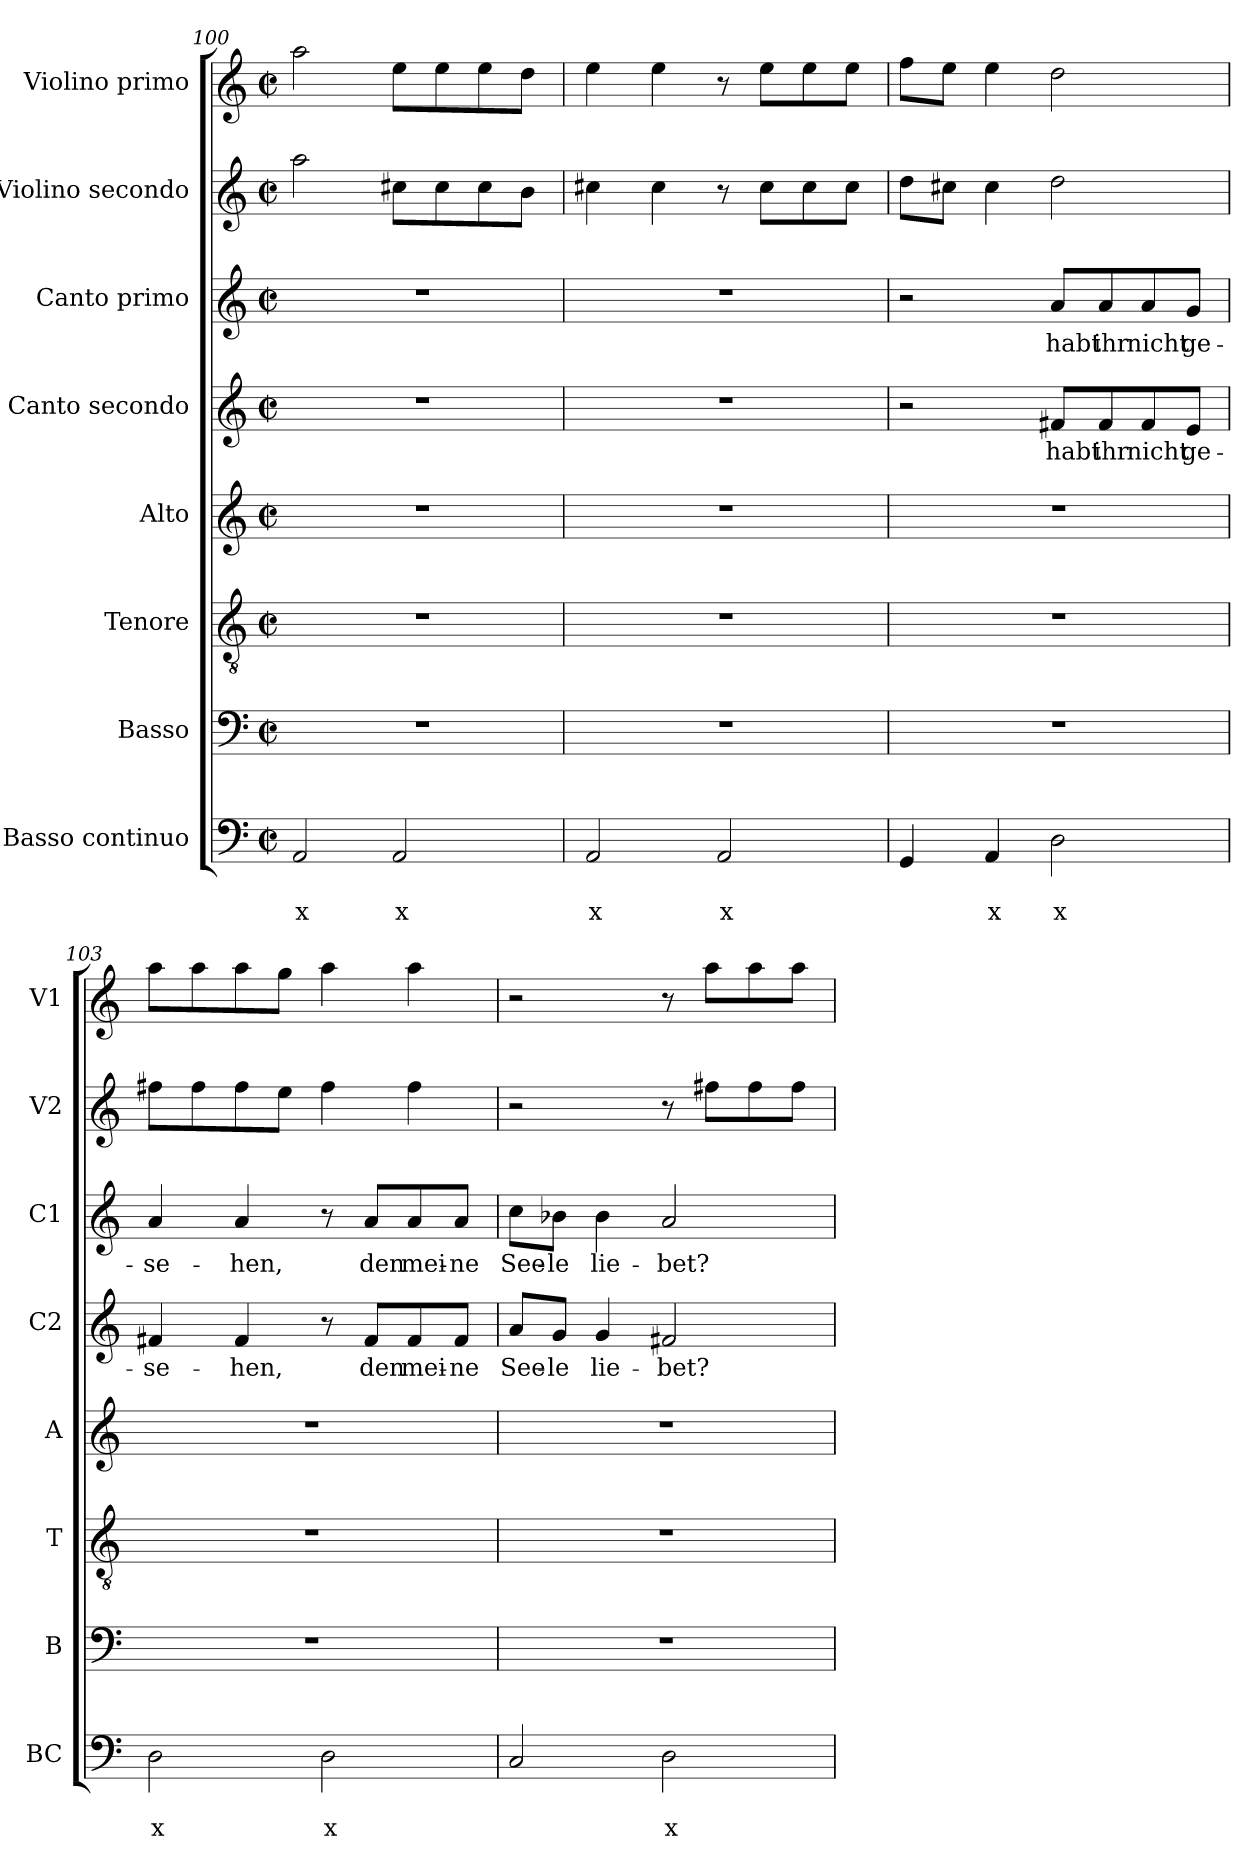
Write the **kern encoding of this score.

**kern	**text	**text	**kern	**kern	**kern	**kern	**text	**kern	**text	**kern	**kern
*part8	*part8	*part8	*part7	*part6	*part5	*part4	*part4	*part3	*part3	*part2	*part1
*staff8	*staff8	*staff8	*staff7	*staff6	*staff5	*staff4	*staff4	*staff3	*staff3	*staff2	*staff1
*I"Basso continuo	*	*	*I"Basso	*I"Tenore	*I"Alto	*I"Canto secondo	*	*I"Canto primo	*	*I"Violino secondo	*I"Violino primo
*I'BC	*	*	*I'B	*I'T	*I'A	*I'C2	*	*I'C1	*	*I'V2	*I'V1
!!LO:LB:g=z
*clefF4	*	*	*clefF4	*clefGv2	*clefG2	*clefG2	*	*clefG2	*	*clefG2	*clefG2
*k[]	*	*	*k[]	*k[]	*k[]	*k[]	*	*k[]	*	*k[]	*k[]
*C:	*	*	*C:	*C:	*C:	*C:	*	*C:	*	*C:	*C:
*M2/2	*	*	*M2/2	*M2/2	*M2/2	*M2/2	*	*M2/2	*	*M2/2	*M2/2
*met(c|)	*	*	*met(c|)	*met(c|)	*met(c|)	*met(c|)	*	*met(c|)	*	*met(c|)	*met(c|)
=100	=100	=100	=100	=100	=100	=100	=100	=100	=100	=100	=100
!	!	!LO:LY:b	!	!	!	!	!	!	!	!	!
2AA/	.	x	1r	1r	1r	1r	.	1r	.	2aa\	2aa\
!	!	!LO:LY:b	!	!	!	!	!	!	!	!	!
2AA/	.	x	.	.	.	.	.	.	.	8cc#X\L	8ee\L
.	.	.	.	.	.	.	.	.	.	8cc#\	8ee\
.	.	.	.	.	.	.	.	.	.	8cc#\	8ee\
.	.	.	.	.	.	.	.	.	.	8b\J	8dd\J
=101	=101	=101	=101	=101	=101	=101	=101	=101	=101	=101	=101
!	!	!LO:LY:b	!	!	!	!	!	!	!	!	!
2AA/	.	x	1r	1r	1r	1r	.	1r	.	4cc#X\	4ee\
.	.	.	.	.	.	.	.	.	.	4cc#\	4ee\
!	!	!LO:LY:b	!	!	!	!	!	!	!	!	!
2AA/	.	x	.	.	.	.	.	.	.	8r	8r
.	.	.	.	.	.	.	.	.	.	8cc#\L	8ee\L
.	.	.	.	.	.	.	.	.	.	8cc#\	8ee\
.	.	.	.	.	.	.	.	.	.	8cc#\J	8ee\J
=102	=102	=102	=102	=102	=102	=102	=102	=102	=102	=102	=102
4GG/	.	.	1r	1r	1r	2r	.	2r	.	8dd\L	8ff\L
.	.	.	.	.	.	.	.	.	.	8cc#X\J	8ee\J
!	!	!LO:LY:b	!	!	!	!	!	!	!	!	!
4AA/	.	x	.	.	.	.	.	.	.	4cc#\	4ee\
!	!	!LO:LY:b	!	!	!	!	!LO:LY:b	!	!LO:LY:b	!	!
2D\	.	x	.	.	.	8f#X/L	habt	8a/L	habt	2dd\	2dd\
!	!	!	!	!	!	!	!LO:LY:b	!	!LO:LY:b	!	!
.	.	.	.	.	.	8f#/	ihr	8a/	ihr	.	.
!	!	!	!	!	!	!	!LO:LY:b	!	!LO:LY:b	!	!
.	.	.	.	.	.	8f#/	nicht	8a/	nicht	.	.
!	!	!	!	!	!	!	!LO:LY:b	!	!LO:LY:b	!	!
.	.	.	.	.	.	8e/J	ge-	8g/J	ge-	.	.
=103	=103	=103	=103	=103	=103	=103	=103	=103	=103	=103	=103
!	!	!LO:LY:b	!	!	!	!	!LO:LY:b	!	!LO:LY:b	!	!
2D\	.	x	1r	1r	1r	4f#X/	-se-	4a/	-se-	8ff#X\L	8aa\L
.	.	.	.	.	.	.	.	.	.	8ff#\	8aa\
!	!	!	!	!	!	!	!LO:LY:b	!	!LO:LY:b	!	!
.	.	.	.	.	.	4f#/	-hen,	4a/	-hen,	8ff#\	8aa\
.	.	.	.	.	.	.	.	.	.	8ee\J	8gg\J
!	!	!LO:LY:b	!	!	!	!	!	!	!	!	!
2D\	.	x	.	.	.	8r	.	8r	.	4ff#\	4aa\
!	!	!	!	!	!	!	!LO:LY:b	!	!LO:LY:b	!	!
.	.	.	.	.	.	8f#/L	den	8a/L	den	.	.
!	!	!	!	!	!	!	!LO:LY:b	!	!LO:LY:b	!	!
.	.	.	.	.	.	8f#/	mei-	8a/	mei-	4ff#\	4aa\
!	!	!	!	!	!	!	!LO:LY:b	!	!LO:LY:b	!	!
.	.	.	.	.	.	8f#/J	-ne	8a/J	-ne	.	.
!!LO:LB:g=z
=104	=104	=104	=104	=104	=104	=104	=104	=104	=104	=104	=104
!	!	!	!	!	!	!	!LO:LY:b	!	!LO:LY:b	!	!
2C/	.	.	1r	1r	1r	8a/L	See-	8cc\L	See-	2r	2r
!	!	!	!	!	!	!	!LO:LY:b	!	!LO:LY:b	!	!
.	.	.	.	.	.	8g/J	-le	8b-X\J	-le	.	.
!	!	!	!	!	!	!	!LO:LY:b	!	!LO:LY:b	!	!
.	.	.	.	.	.	4g/	lie-	4b-\	lie-	.	.
!	!	!LO:LY:b	!	!	!	!	!LO:LY:b	!	!LO:LY:b	!	!
2D\	.	x	.	.	.	2f#X/	-bet?	2a/	-bet?	8r	8r
.	.	.	.	.	.	.	.	.	.	8ff#X\L	8aa\L
.	.	.	.	.	.	.	.	.	.	8ff#\	8aa\
.	.	.	.	.	.	.	.	.	.	8ff#\J	8aa\J
=	=	=	=	=	=	=	=	=	=	=	=
*-	*-	*-	*-	*-	*-	*-	*-	*-	*-	*-	*-
